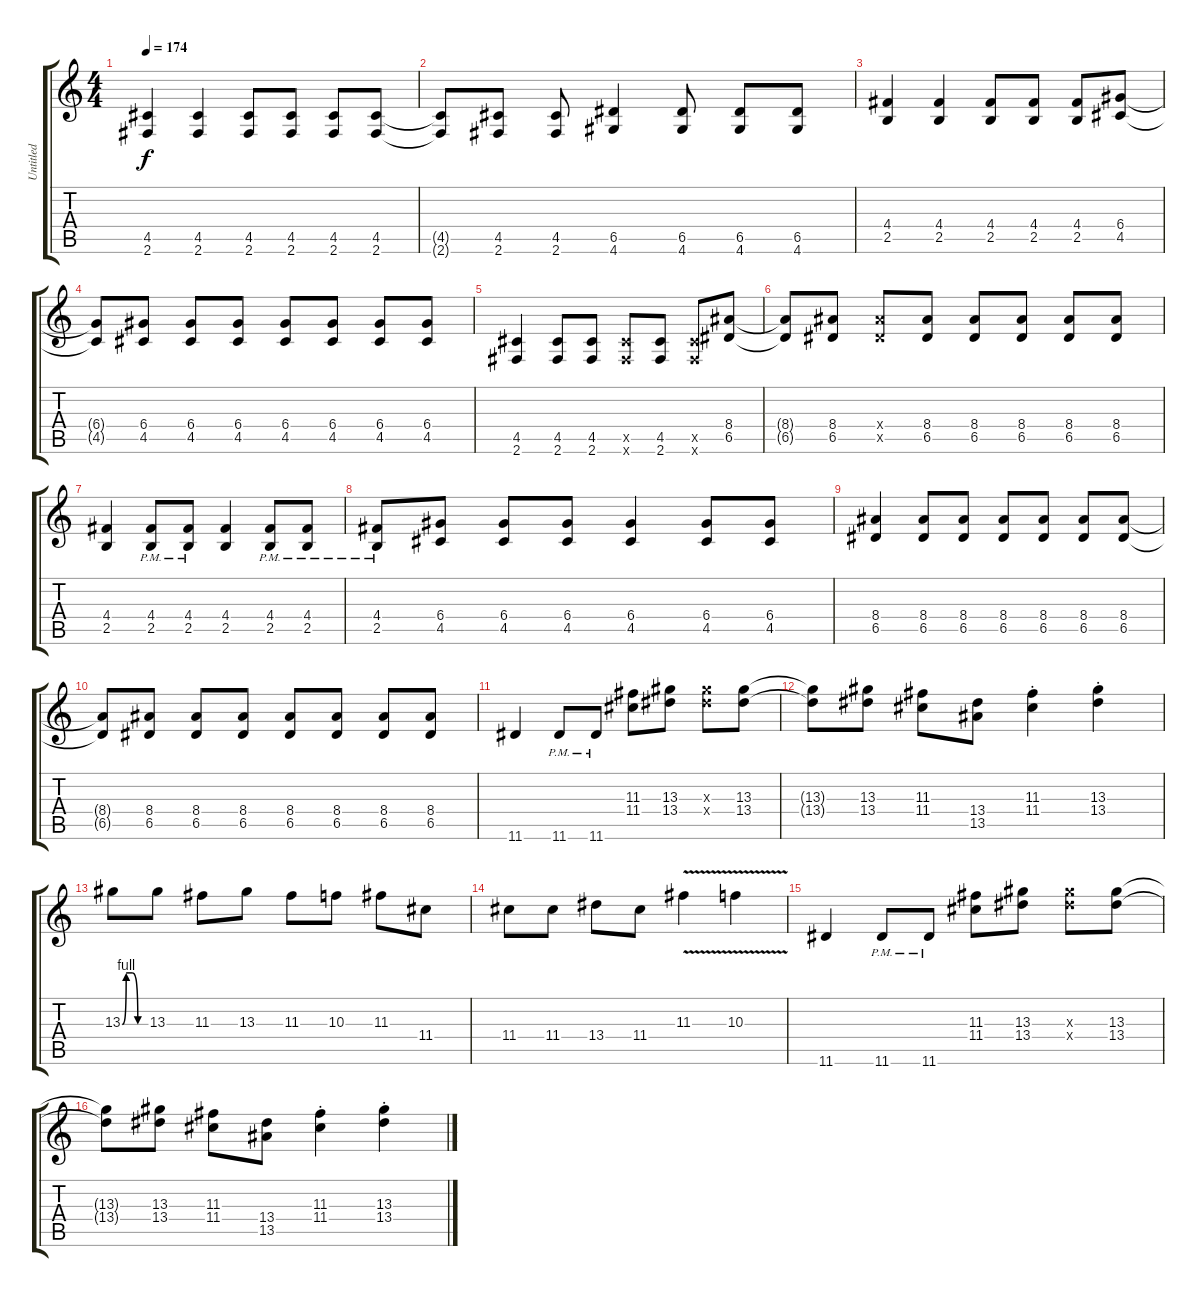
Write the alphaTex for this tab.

\track ("Untitled" "Untitled") {instrument overdrivenguitar}
\staff {score tabs}
\tuning (E4 B3 G3 D3 A2 E2) {hide}
\ts (4 4)
\tempo 174
\clef g2
\ks c
(4.5 2.6).4{dy f} (4.5 2.6).4 (4.5 2.6).8 (4.5 2.6).8 (4.5 2.6).8 (4.5 2.6).8 |
(4.5{t} 2.6{t}).8 (4.5 2.6).8 (4.5 2.6).8 (6.5 4.6).4 (6.5 4.6).8 (6.5 4.6).8 (6.5 4.6).8 |
(4.4 2.5).4 (4.4 2.5).4 (4.4 2.5).8 (4.4 2.5).8 (4.4 2.5).8 (6.4 4.5).8 |
(6.4{t} 4.5{t}).8 (6.4 4.5).8 (6.4 4.5).8 (6.4 4.5).8 (6.4 4.5).8 (6.4 4.5).8 (6.4 4.5).8 (6.4 4.5).8 |
(4.5 2.6).4 (4.5 2.6).8 (4.5 2.6).8 (4.5{x} 2.6{x}).8 (4.5 2.6).8 (4.5{x} 2.6{x}).8 (8.4 6.5).8 |
(8.4{t} 6.5{t}).8 (8.4 6.5).8 (8.4{x} 6.5{x}).8 (8.4 6.5).8 (8.4 6.5).8 (8.4 6.5).8 (8.4 6.5).8 (8.4 6.5).8 |
(4.4 2.5).4 (4.4{pm} 2.5{pm}).8 (4.4{pm} 2.5{pm}).8 (4.4 2.5).4 (4.4{pm} 2.5{pm}).8 (4.4{pm} 2.5{pm}).8 |
(4.4{pm} 2.5{pm}).8 (6.4 4.5).8 (6.4 4.5).8 (6.4 4.5).8 (6.4 4.5).4 (6.4 4.5).8 (6.4 4.5).8 |
(8.4 6.5).4 (8.4 6.5).8 (8.4 6.5).8 (8.4 6.5).8 (8.4 6.5).8 (8.4 6.5).8 (8.4 6.5).8 |
(8.4{t} 6.5{t}).8 (8.4 6.5).8 (8.4 6.5).8 (8.4 6.5).8 (8.4 6.5).8 (8.4 6.5).8 (8.4 6.5).8 (8.4 6.5).8 |
11.6.4 11.6{pm}.8 11.6{pm}.8 (11.3 11.4).8 (13.3 13.4).8 (13.3{x} 13.4{x}).8 (13.3 13.4).8 |
(13.3{t} 13.4{t}).8 (13.3 13.4).8 (11.3 11.4).8 (13.4 13.5).8 (11.3{st} 11.4{st}).4 (13.3{st} 13.4{st}).4 |
13.3{be (custom 0 0 10 4 25 4 40 0 60 0)}.8 13.3.8 11.3.8 13.3.8 11.3.8 10.3.8 11.3.8 11.4.8 |
11.4.8 11.4.8 13.4.8 11.4.8 11.3{v}.4 10.3{v}.4 |
11.6.4 11.6{pm}.8 11.6{pm}.8 (11.3 11.4).8 (13.3 13.4).8 (13.3{x} 13.4{x}).8 (13.3 13.4).8 |
(13.3{t} 13.4{t}).8 (13.3 13.4).8 (11.3 11.4).8 (13.4 13.5).8 (11.3{st} 11.4{st}).4 (13.3{st} 13.4{st}).4
